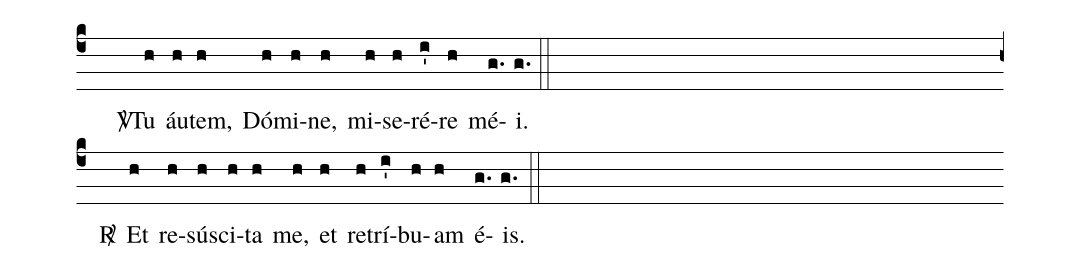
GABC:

%%
(c4)
()<sp>V/</sp>()
Tu(h) áu(h)tem,(h) Dó(h)mi(h)ne,(h) mi(h)se(h)ré(i')re(h) mé(g.)i.(g.) (::)
(Z)
<sp>R/</sp>()
Et(h) re(h)sú(h)sci(h)ta(h) me,(h) et(h) re(h)trí(i')bu(h)am(h) é(g.)is.(g.) (::)
